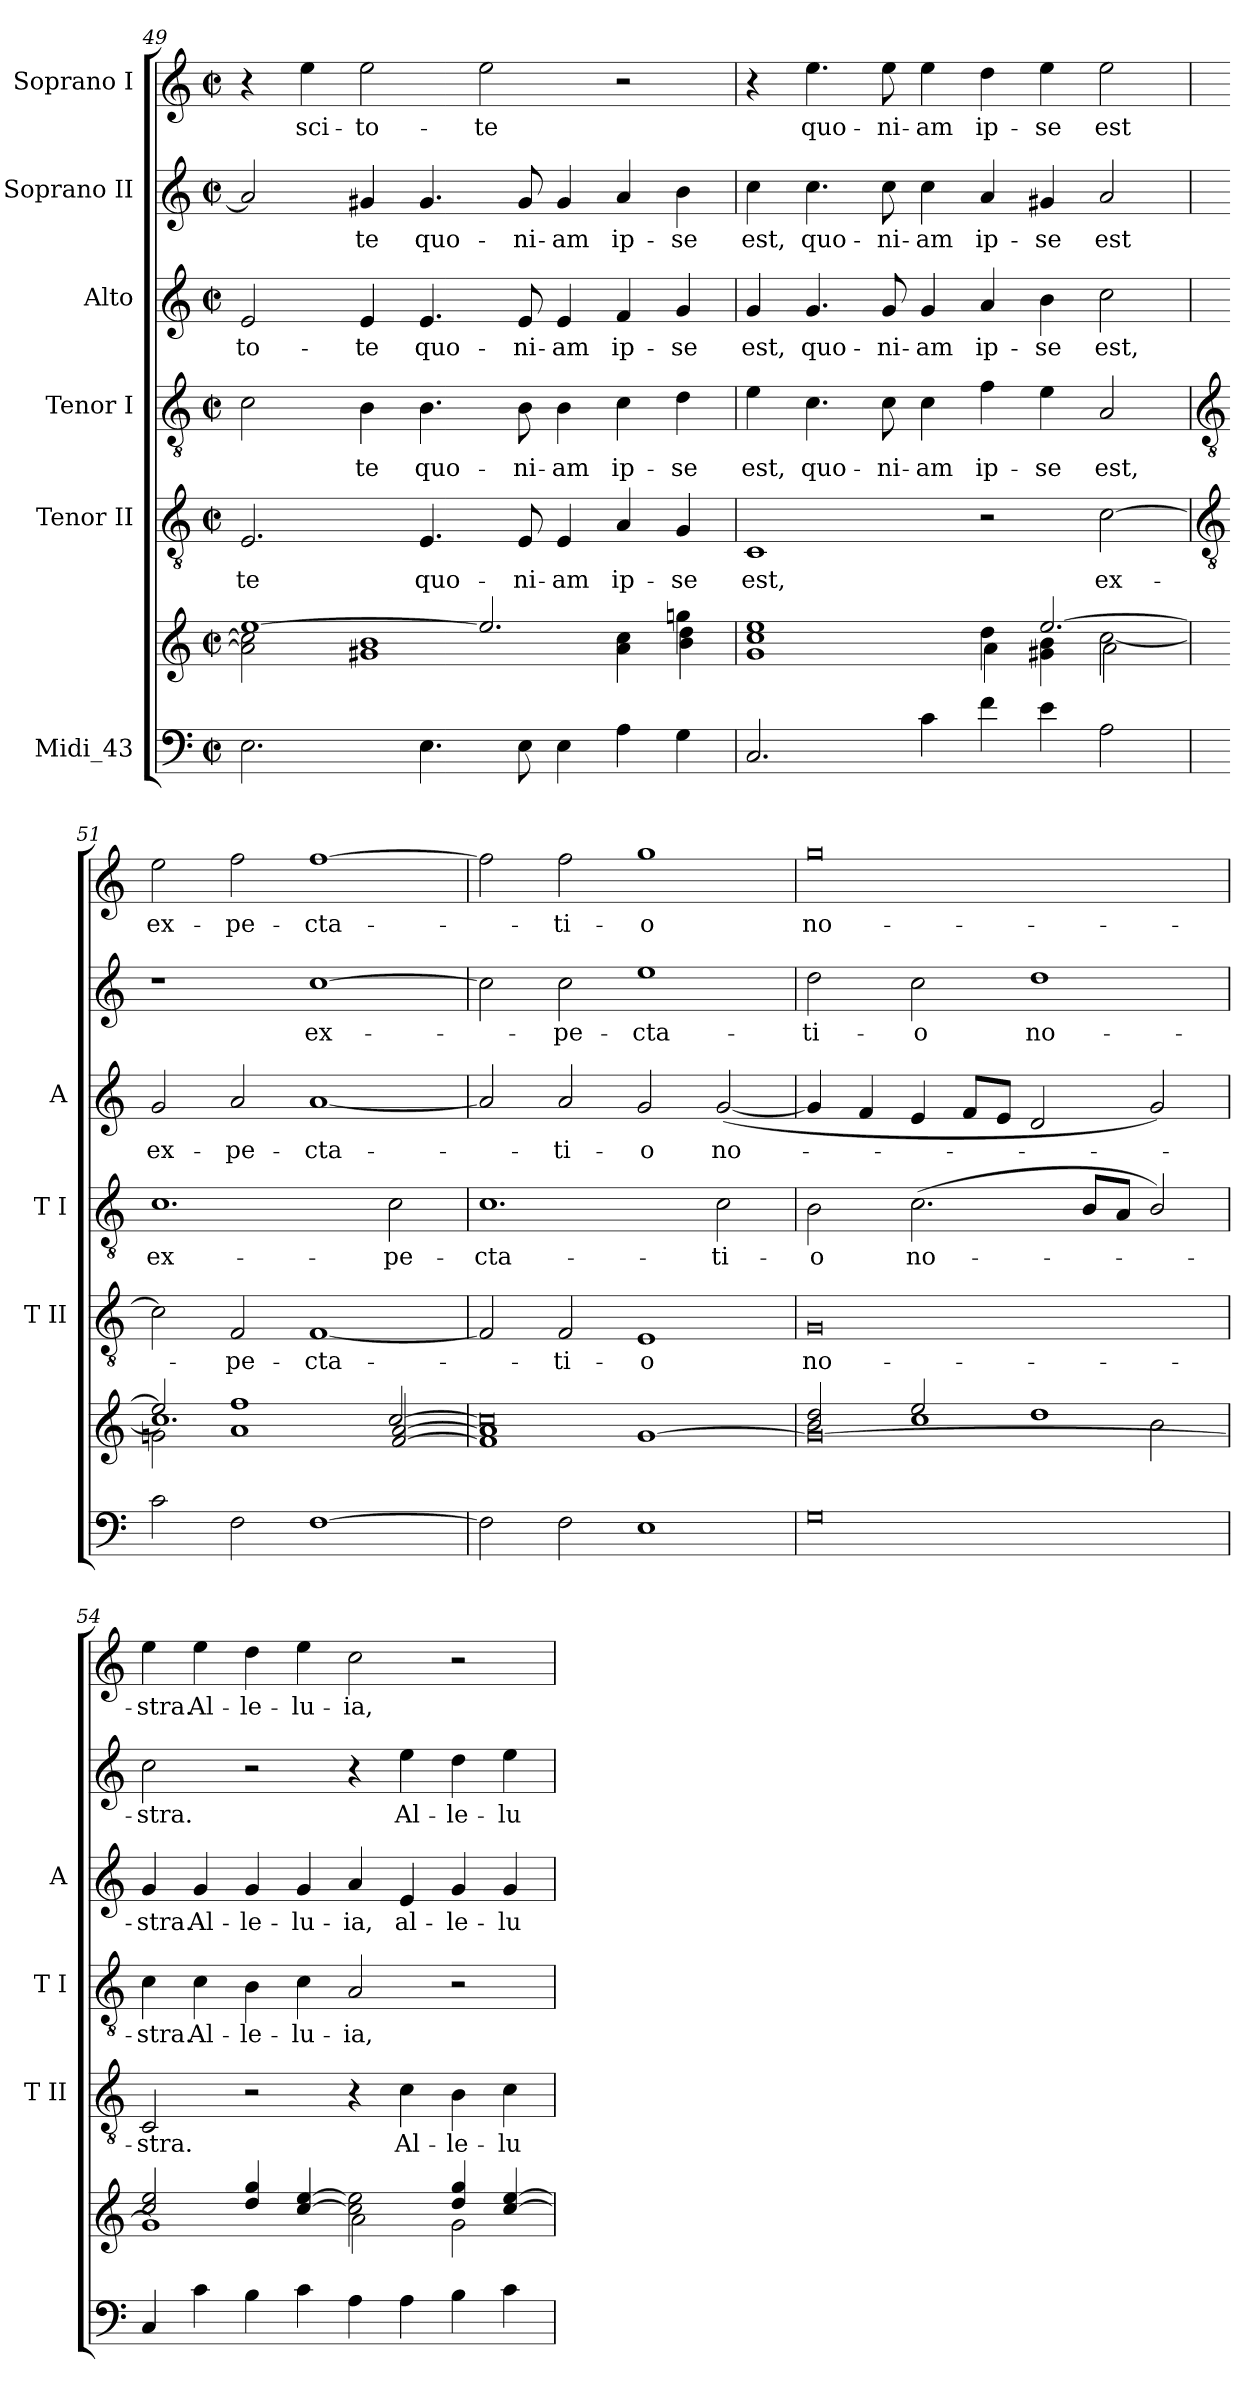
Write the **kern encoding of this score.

**kern	**kern	**kern	**text	**kern	**text	**kern	**text	**kern	**text	**kern	**text
*part6	*part6	*part5	*part5	*part4	*part4	*part3	*part3	*part2	*part2	*part1	*part1
*staff7	*staff6	*staff5	*staff5	*staff4	*staff4	*staff3	*staff3	*staff2	*staff2	*staff1	*staff1
*I"Midi_43	*	*I"Tenor II	*	*I"Tenor I	*	*I"Alto	*	*I"Soprano II	*	*I"Soprano I	*
*	*	*I'T II	*	*I'T I	*	*I'A	*	*	*	*	*
*clefF4	*clefG2	*clefGv2	*	*clefGv2	*	*clefG2	*	*clefG2	*	*clefG2	*
*k[]	*k[]	*k[]	*	*k[]	*	*k[]	*	*k[]	*	*k[]	*
*C:	*C:	*C:	*	*C:	*	*C:	*	*C:	*	*C:	*
*M4/2	*M4/2	*M4/2	*	*M4/2	*	*M4/2	*	*M4/2	*	*M4/2	*
*met(c|)	*met(c|)	*met(c|)	*	*met(c|)	*	*met(c|)	*	*met(c|)	*	*met(c|)	*
=49	=49	=49	=49	=49	=49	=49	=49	=49	=49	=49	=49
*	*^	*	*	*	*	*	*	*	*	*	*
*	*	*^	*	*	*	*	*	*	*	*	*	*
!	!	!	!	!	!LO:LY:b	!	!	!	!LO:LY:b	!	!	!	!
2.E	[1ee/	0ryy	2a\] 2cc\]	2.E	-te	2c	.	2e	-to-	2a]	.	4r	.
!	!	!	!	!	!	!	!	!	!	!	!	!	!LO:LY:b
.	.	.	.	.	.	.	.	.	.	.	.	4ee	sci-
!	!	!	!	!	!	!	!LO:LY:b	!	!LO:LY:b	!	!LO:LY:b	!	!LO:LY:b
.	.	.	1g#X\ 1b\	.	.	4B	te	4e	-te	4g#X	te	2ee	-to-
!	!	!	!	!	!LO:LY:b	!	!LO:LY:b	!	!LO:LY:b	!	!LO:LY:b	!	!
4.E	.	.	.	4.E	quo-	4.B	quo-	4.e	quo-	4.g#	quo-	.	.
!	!	!	!	!	!	!	!	!	!	!	!	!	!LO:LY:b
.	2.ee/]	.	.	.	.	.	.	.	.	.	.	2ee	-te
!	!	!	!	!	!LO:LY:b	!	!LO:LY:b	!	!LO:LY:b	!	!LO:LY:b	!	!
8E	.	.	.	8E	-ni-	8B	-ni-	8e	-ni-	8g#	-ni-	.	.
!	!	!	!	!	!LO:LY:b	!	!LO:LY:b	!	!LO:LY:b	!	!LO:LY:b	!	!
4E	.	.	.	4E	-am	4B	-am	4e	-am	4g#	-am	.	.
!	!	!	!	!	!LO:LY:b	!	!LO:LY:b	!	!LO:LY:b	!	!LO:LY:b	!	!
4A	.	.	4a\ 4cc\	4A	ip-	4c	ip-	4f	ip-	4a	ip-	2r	.
!	!	!	!	!	!LO:LY:b	!	!LO:LY:b	!	!LO:LY:b	!	!LO:LY:b	!	!
4G	4ggn\	.	4b\ 4dd\	4G	-se	4d	-se	4g	-se	4b	-se	.	.
=50	=50	=50	=50	=50	=50	=50	=50	=50	=50	=50	=50	=50	=50
!	!	!	!	!	!LO:LY:b	!	!LO:LY:b	!	!LO:LY:b	!	!LO:LY:b	!	!
2.C	1g/ 1cc/ 1ee/	1ryy	1ryy	1C	est,	4e	est,	4g	est,	4cc	est,	4r	.
!	!	!	!	!	!	!	!LO:LY:b	!	!LO:LY:b	!	!LO:LY:b	!	!LO:LY:b
.	.	.	.	.	.	4.c	quo-	4.g	quo-	4.cc	quo-	4.ee	quo-
!	!	!	!	!	!	!	!LO:LY:b	!	!LO:LY:b	!	!LO:LY:b	!	!LO:LY:b
.	.	.	.	.	.	8c	-ni-	8g	-ni-	8cc	-ni-	8ee	-ni-
!	!	!	!	!	!	!	!LO:LY:b	!	!LO:LY:b	!	!LO:LY:b	!	!LO:LY:b
4c	.	.	.	.	.	4c	-am	4g	-am	4cc	-am	4ee	-am
!	!	!	!	!	!	!	!LO:LY:b	!	!LO:LY:b	!	!LO:LY:b	!	!LO:LY:b
4f	4dd\	2ryy	4a\	2r	.	4f	ip-	4a	ip-	4a	ip-	4dd	ip-
!	!	!	!	!	!	!	!LO:LY:b	!	!LO:LY:b	!	!LO:LY:b	!	!LO:LY:b
4e	[2.ee/	.	4g#X\ 4b\	.	.	4e	-se	4b	-se	4g#X	-se	4ee	-se
!	!	!	!	!	!LO:LY:b	!	!LO:LY:b	!	!LO:LY:b	!	!LO:LY:b	!	!LO:LY:b
2A	.	[2cc\	2a\	[2c	ex-	2A	est,	2cc	est,	2a	est	2ee	est
!!LO:LB:g=z
=51	=51	=51	=51	=51	=51	=51	=51	=51	=51	=51	=51	=51	=51
*	*	*	*	*clefGv2	*	*clefGv2	*	*	*	*	*	*	*
!	!	!	!	!	!	!	!LO:LY:b	!	!LO:LY:b	!	!	!	!LO:LY:b
2c	2ee/]	1.cc\]	2gn\	2c]	.	1.c	ex-	2g	ex-	1r	.	2ee	ex-
!	!	!	!	!	!LO:LY:b	!	!	!	!LO:LY:b	!	!	!	!LO:LY:b
2F	1a/ 1ff/	.	1ryy	2F	pe-	.	.	2a	-pe-	.	.	2ff	-pe-
!	!	!	!	!	!LO:LY:b	!	!	!	!LO:LY:b	!	!LO:LY:b	!	!LO:LY:b
[1F	.	.	.	[1F	-cta-	.	.	[1a	-cta-	[1cc	ex-	[1ff	-cta-
!	!	!	!	!	!	!	!LO:LY:b	!	!	!	!	!	!
.	[2cc/	2ryy	[2f/ [2a/	.	.	2c	-pe-	.	.	.	.	.	.
=52	=52	=52	=52	=52	=52	=52	=52	=52	=52	=52	=52	=52	=52
!	!	!	!	!	!	!	!LO:LY:b	!	!	!	!	!	!
2F]	0cc/]	1ryy	1f\] 1a\]	2F]	.	1.c	-cta-	2a]	.	2cc]	.	2ff]	.
!	!	!	!	!	!LO:LY:b	!	!	!	!LO:LY:b	!	!LO:LY:b	!	!LO:LY:b
2F	.	.	.	2F	ti-	.	.	2a	ti-	2cc	pe-	2ff	ti-
!	!	!	!	!	!LO:LY:b	!	!	!	!LO:LY:b	!	!LO:LY:b	!	!LO:LY:b
1E	.	1cc\yy	[1g\	1E	-o	.	.	2g	-o	1ee	-cta-	1gg	-o
!	!	!	!	!	!	!	!LO:LY:b	!	!LO:LY:b	!	!	!	!
.	.	.	.	.	.	2c	-ti-	(<[2g	no-	.	.	.	.
=53	=53	=53	=53	=53	=53	=53	=53	=53	=53	=53	=53	=53	=53
!	!	!	!	!	!LO:LY:b	!	!LO:LY:b	!	!	!	!LO:LY:b	!	!LO:LY:b
0G	2b/ 2dd/	2ryy	0g\_	0G	no-	2B	-o	4g]	.	2dd	-ti-	0gg	no-
.	.	.	.	.	.	.	.	4f	.	.	.	.	.
!	!	!	!	!	!	!	!LO:LY:b	!	!	!	!LO:LY:b	!	!
.	2ee/	1cc\	.	.	.	(<2.c	no-	4e	.	2cc	-o	.	.
.	.	.	.	.	.	.	.	8fL	.	.	.	.	.
.	.	.	.	.	.	.	.	8eJ	.	.	.	.	.
!	!	!	!	!	!	!	!	!	!	!	!LO:LY:b	!	!
.	1dd/	.	.	.	.	.	.	2d	.	1dd	no-	.	.
.	.	.	.	.	.	8BL	.	.	.	.	.	.	.
.	.	.	.	.	.	8AJ	.	.	.	.	.	.	.
.	.	2b\	.	.	.	2B/)	.	2g)	.	.	.	.	.
=54	=54	=54	=54	=54	=54	=54	=54	=54	=54	=54	=54	=54	=54
!	!	!	!	!	!LO:LY:b	!	!LO:LY:b	!	!LO:LY:b	!	!LO:LY:b	!	!LO:LY:b
4C	2cc/ 2ee/	0ryy	1g\]	2C	-stra.	4c	stra.	4g	stra.	2cc	-stra.	4ee	-stra.
!	!	!	!	!	!	!	!LO:LY:b	!	!LO:LY:b	!	!	!	!LO:LY:b
4c	.	.	.	.	.	4c	Al-	4g	Al-	.	.	4ee	Al-
!	!	!	!	!	!	!	!LO:LY:b	!	!LO:LY:b	!	!	!	!LO:LY:b
4B	4dd/ 4gg/	.	.	2r	.	4B	-le-	4g	-le-	2r	.	4dd	-le-
!	!	!	!	!	!	!	!LO:LY:b	!	!LO:LY:b	!	!	!	!LO:LY:b
4c	[4cc/ [4ee/	.	.	.	.	4c	-lu-	4g	-lu-	.	.	4ee	-lu-
!	!	!	!	!	!	!	!LO:LY:b	!	!LO:LY:b	!	!	!	!LO:LY:b
4A	2cc\] 2ee\]	.	2a\	4r	.	2A	-ia,	4a	-ia,	4r	.	2cc	-ia,
!	!	!	!	!	!LO:LY:b	!	!	!	!LO:LY:b	!	!LO:LY:b	!	!
4A	.	.	.	4c	Al-	.	.	4e	al-	4ee	Al-	.	.
!	!	!	!	!	!LO:LY:b	!	!	!	!LO:LY:b	!	!LO:LY:b	!	!
4B	4dd/ 4gg/	.	2g\	4B	-le-	2r	.	4g	-le-	4dd	-le-	2r	.
!	!	!	!	!	!LO:LY:b	!	!	!	!LO:LY:b	!	!LO:LY:b	!	!
4c	[4cc/ [4ee/	.	.	4c	-lu-	.	.	4g	-lu-	4ee	-lu-	.	.
*	*v	*v	*v	*	*	*	*	*	*	*	*	*	*
=	=	=	=	=	=	=	=	=	=	=	=
*-	*-	*-	*-	*-	*-	*-	*-	*-	*-	*-	*-
